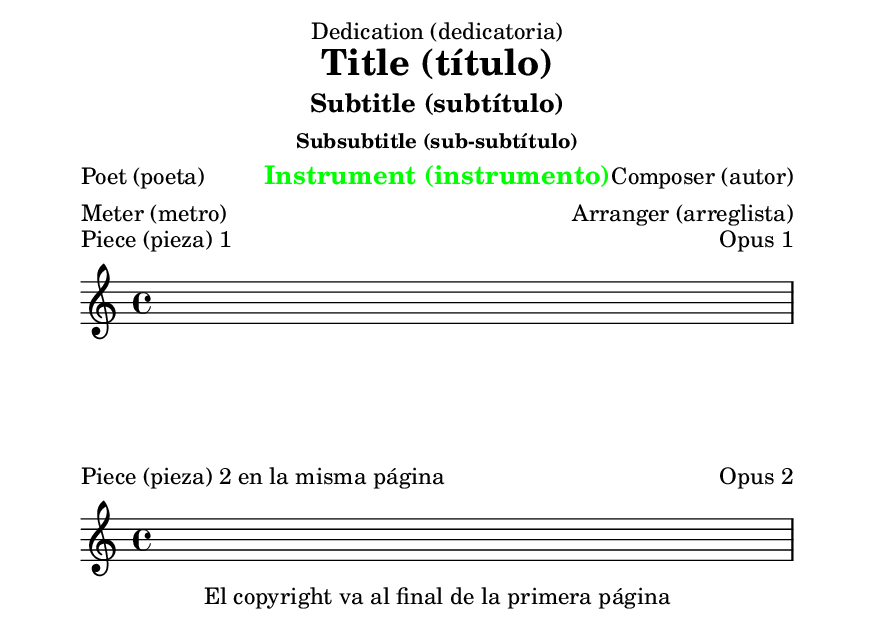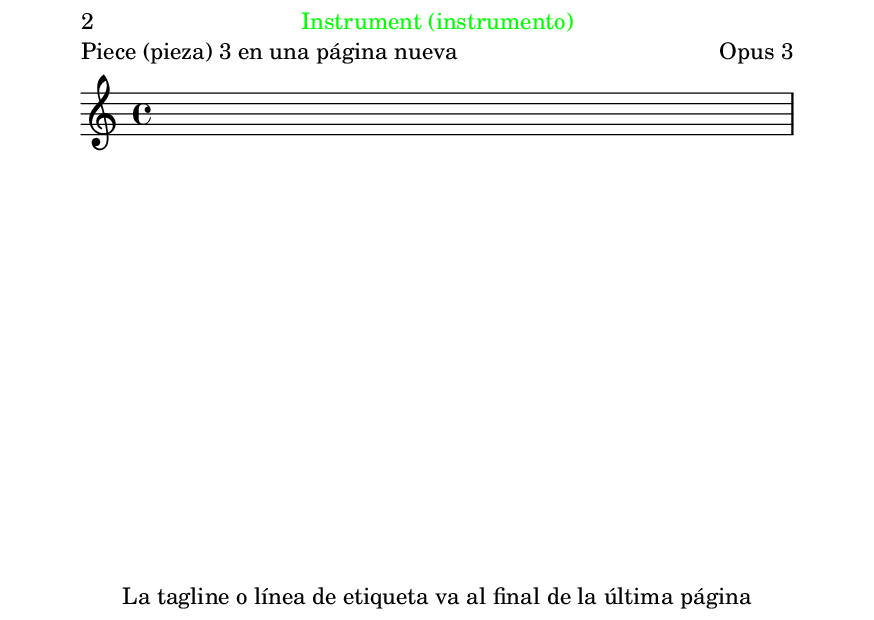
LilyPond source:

%% Generated by lilypond-book
%% Options: [exampleindent=10.16\mm,indent=0\mm,line-width=14.5\cm,noragged-right,paper-height=845.047\pt,paper-width=597.508\pt,papersize="a6landscape",quote]
\include "lilypond-book-preamble.ly"


% ****************************************************************
% Start cut-&-pastable-section
% ****************************************************************

#(ly:set-option 'eps-box-padding 3.000000)



\paper {
  #(set-paper-size "a6landscape")
  indent = 0\mm
  line-width = 14.5\cm
  % offset the left padding, also add 1mm as lilypond creates cropped
  % images with a little space on the right
  line-width = #(- line-width (* mm  3.000000) (* mm 1))
  ragged-right = ##f
  line-width = 14.5\cm - 2.0 * 10.16\mm
  % offset the left padding, also add 1mm as lilypond creates cropped
  % images with a little space on the right
  line-width = #(- line-width (* mm  3.000000) (* mm 1))
}

\layout {
  
}




% ****************************************************************
% ly snippet:
% ****************************************************************
\sourcefileline 983
\book {
  \header {
      % Los siguientes campos están centrados
    dedication = "Dedication (dedicatoria)"
    title = "Title (título)"
    subtitle = "Subtitle (subtítulo)"
    subsubtitle = "Subsubtitle (sub-subtítulo)"

      % Los siguientes campos se distribuyen regularmente
      % sobre una línea
      % el campo "instrument" también aparece
      % en las siguientes páginas
    instrument = \markup \with-color #green "Instrument (instrumento)"
    poet = "Poet (poeta)"
    composer = "Composer (autor)"

      % Los siguientes campos se sitúan en los
      % extremos opuestos de la misma línea
    meter = "Meter (metro)"
    arranger = "Arranger (arreglista)"

      % Los siguientes campos están centrados en la parte inferior
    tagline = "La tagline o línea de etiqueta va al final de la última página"
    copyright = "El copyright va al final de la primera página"

  }
  \score {
    \header {
        % Los siguientes campos se colocan en los extremos de una línea
      piece = "Piece (pieza) 1"
      opus = "Opus 1"
    }
    { s1 }
  }
  \score {
    \header {
      % Los siguientes campos se sitúan en los extremos
      % de una línea
      piece = "Piece (pieza) 2 en la misma página"
      opus = "Opus 2"
    }
    { s1 }
  }
  \pageBreak
  \score {
    \header {
      % Los siguientes campos se sitúan en los extremos
      % de una línea
      piece = "Piece (pieza) 3 en una página nueva"
      opus = "Opus 3"
    }
    { s1 }
  }
}


% ****************************************************************
% end ly snippet
% ****************************************************************
